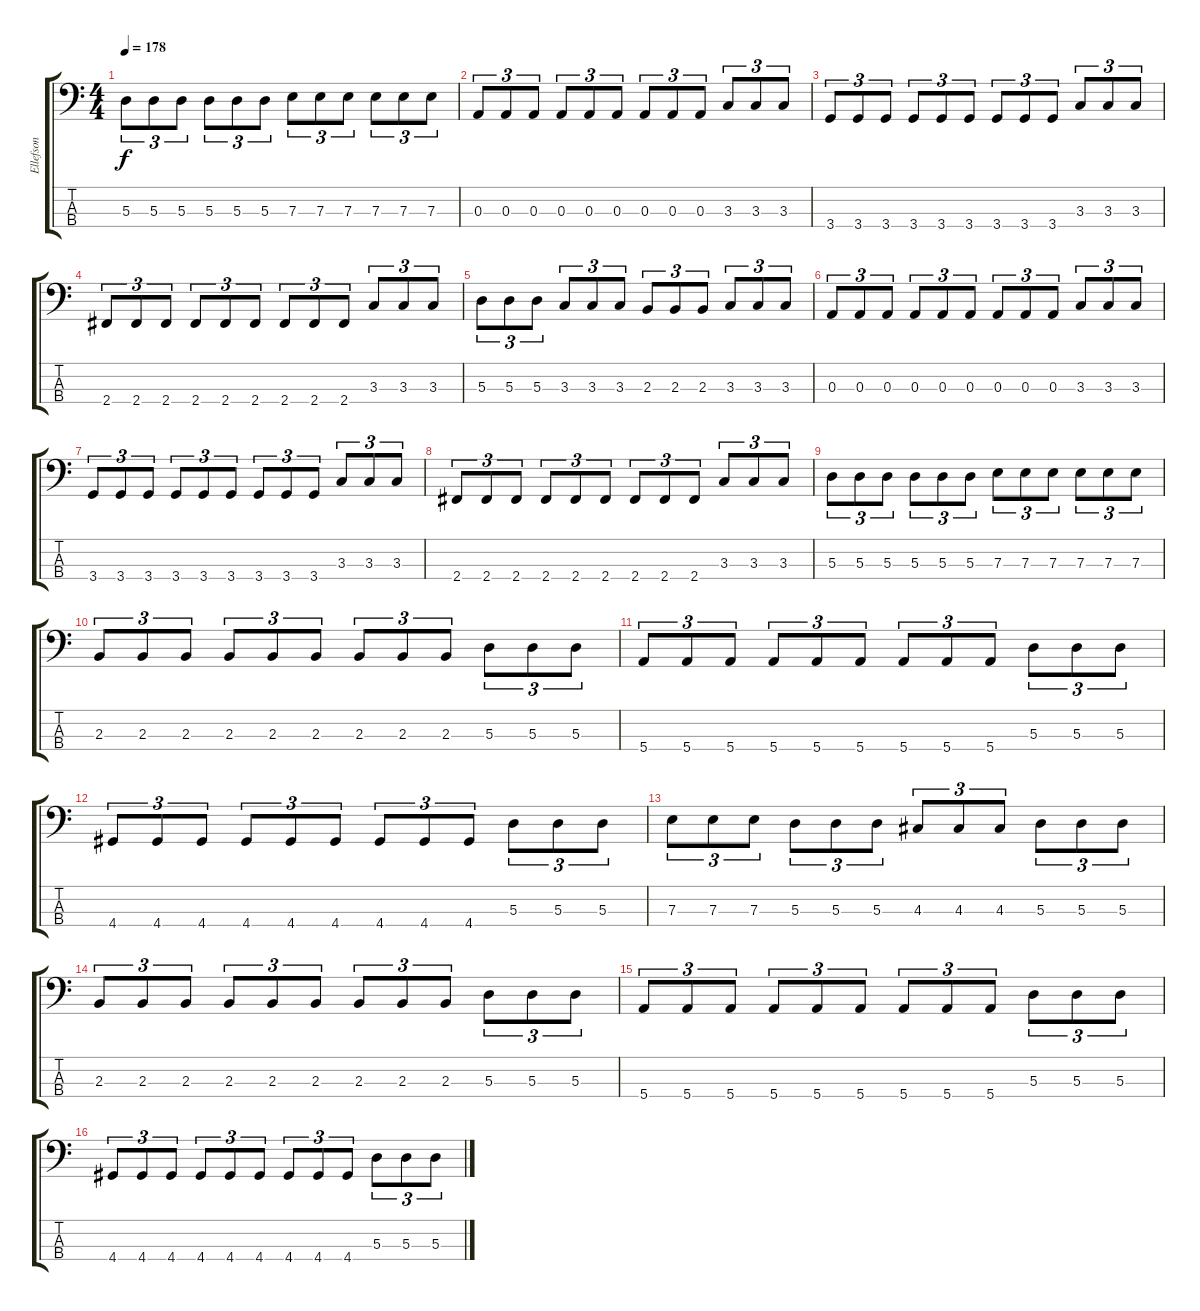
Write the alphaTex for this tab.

\track ("Ellefson" "Ellefson") {instrument electricbasspick}
\staff {score tabs}
\tuning (G2 D2 A1 E1) {hide}
\ts (4 4)
\tempo 178
\clef f4
\ks c
5.3.8{tu (3 2) dy f} 5.3.8{tu (3 2)} 5.3.8{tu (3 2)} 5.3.8{tu (3 2)} 5.3.8{tu (3 2)} 5.3.8{tu (3 2)} 7.3.8{tu (3 2)} 7.3.8{tu (3 2)} 7.3.8{tu (3 2)} 7.3.8{tu (3 2)} 7.3.8{tu (3 2)} 7.3.8{tu (3 2)} |
0.3.8{tu (3 2)} 0.3.8{tu (3 2)} 0.3.8{tu (3 2)} 0.3.8{tu (3 2)} 0.3.8{tu (3 2)} 0.3.8{tu (3 2)} 0.3.8{tu (3 2)} 0.3.8{tu (3 2)} 0.3.8{tu (3 2)} 3.3.8{tu (3 2)} 3.3.8{tu (3 2)} 3.3.8{tu (3 2)} |
3.4.8{tu (3 2)} 3.4.8{tu (3 2)} 3.4.8{tu (3 2)} 3.4.8{tu (3 2)} 3.4.8{tu (3 2)} 3.4.8{tu (3 2)} 3.4.8{tu (3 2)} 3.4.8{tu (3 2)} 3.4.8{tu (3 2)} 3.3.8{tu (3 2)} 3.3.8{tu (3 2)} 3.3.8{tu (3 2)} |
2.4.8{tu (3 2)} 2.4.8{tu (3 2)} 2.4.8{tu (3 2)} 2.4.8{tu (3 2)} 2.4.8{tu (3 2)} 2.4.8{tu (3 2)} 2.4.8{tu (3 2)} 2.4.8{tu (3 2)} 2.4.8{tu (3 2)} 3.3.8{tu (3 2)} 3.3.8{tu (3 2)} 3.3.8{tu (3 2)} |
5.3.8{tu (3 2)} 5.3.8{tu (3 2)} 5.3.8{tu (3 2)} 3.3.8{tu (3 2)} 3.3.8{tu (3 2)} 3.3.8{tu (3 2)} 2.3.8{tu (3 2)} 2.3.8{tu (3 2)} 2.3.8{tu (3 2)} 3.3.8{tu (3 2)} 3.3.8{tu (3 2)} 3.3.8{tu (3 2)} |
0.3.8{tu (3 2)} 0.3.8{tu (3 2)} 0.3.8{tu (3 2)} 0.3.8{tu (3 2)} 0.3.8{tu (3 2)} 0.3.8{tu (3 2)} 0.3.8{tu (3 2)} 0.3.8{tu (3 2)} 0.3.8{tu (3 2)} 3.3.8{tu (3 2)} 3.3.8{tu (3 2)} 3.3.8{tu (3 2)} |
3.4.8{tu (3 2)} 3.4.8{tu (3 2)} 3.4.8{tu (3 2)} 3.4.8{tu (3 2)} 3.4.8{tu (3 2)} 3.4.8{tu (3 2)} 3.4.8{tu (3 2)} 3.4.8{tu (3 2)} 3.4.8{tu (3 2)} 3.3.8{tu (3 2)} 3.3.8{tu (3 2)} 3.3.8{tu (3 2)} |
2.4.8{tu (3 2)} 2.4.8{tu (3 2)} 2.4.8{tu (3 2)} 2.4.8{tu (3 2)} 2.4.8{tu (3 2)} 2.4.8{tu (3 2)} 2.4.8{tu (3 2)} 2.4.8{tu (3 2)} 2.4.8{tu (3 2)} 3.3.8{tu (3 2)} 3.3.8{tu (3 2)} 3.3.8{tu (3 2)} |
5.3.8{tu (3 2)} 5.3.8{tu (3 2)} 5.3.8{tu (3 2)} 5.3.8{tu (3 2)} 5.3.8{tu (3 2)} 5.3.8{tu (3 2)} 7.3.8{tu (3 2)} 7.3.8{tu (3 2)} 7.3.8{tu (3 2)} 7.3.8{tu (3 2)} 7.3.8{tu (3 2)} 7.3.8{tu (3 2)} |
2.3.8{tu (3 2)} 2.3.8{tu (3 2)} 2.3.8{tu (3 2)} 2.3.8{tu (3 2)} 2.3.8{tu (3 2)} 2.3.8{tu (3 2)} 2.3.8{tu (3 2)} 2.3.8{tu (3 2)} 2.3.8{tu (3 2)} 5.3.8{tu (3 2)} 5.3.8{tu (3 2)} 5.3.8{tu (3 2)} |
5.4.8{tu (3 2)} 5.4.8{tu (3 2)} 5.4.8{tu (3 2)} 5.4.8{tu (3 2)} 5.4.8{tu (3 2)} 5.4.8{tu (3 2)} 5.4.8{tu (3 2)} 5.4.8{tu (3 2)} 5.4.8{tu (3 2)} 5.3.8{tu (3 2)} 5.3.8{tu (3 2)} 5.3.8{tu (3 2)} |
4.4.8{tu (3 2)} 4.4.8{tu (3 2)} 4.4.8{tu (3 2)} 4.4.8{tu (3 2)} 4.4.8{tu (3 2)} 4.4.8{tu (3 2)} 4.4.8{tu (3 2)} 4.4.8{tu (3 2)} 4.4.8{tu (3 2)} 5.3.8{tu (3 2)} 5.3.8{tu (3 2)} 5.3.8{tu (3 2)} |
7.3.8{tu (3 2)} 7.3.8{tu (3 2)} 7.3.8{tu (3 2)} 5.3.8{tu (3 2)} 5.3.8{tu (3 2)} 5.3.8{tu (3 2)} 4.3.8{tu (3 2)} 4.3.8{tu (3 2)} 4.3.8{tu (3 2)} 5.3.8{tu (3 2)} 5.3.8{tu (3 2)} 5.3.8{tu (3 2)} |
2.3.8{tu (3 2)} 2.3.8{tu (3 2)} 2.3.8{tu (3 2)} 2.3.8{tu (3 2)} 2.3.8{tu (3 2)} 2.3.8{tu (3 2)} 2.3.8{tu (3 2)} 2.3.8{tu (3 2)} 2.3.8{tu (3 2)} 5.3.8{tu (3 2)} 5.3.8{tu (3 2)} 5.3.8{tu (3 2)} |
5.4.8{tu (3 2)} 5.4.8{tu (3 2)} 5.4.8{tu (3 2)} 5.4.8{tu (3 2)} 5.4.8{tu (3 2)} 5.4.8{tu (3 2)} 5.4.8{tu (3 2)} 5.4.8{tu (3 2)} 5.4.8{tu (3 2)} 5.3.8{tu (3 2)} 5.3.8{tu (3 2)} 5.3.8{tu (3 2)} |
4.4.8{tu (3 2)} 4.4.8{tu (3 2)} 4.4.8{tu (3 2)} 4.4.8{tu (3 2)} 4.4.8{tu (3 2)} 4.4.8{tu (3 2)} 4.4.8{tu (3 2)} 4.4.8{tu (3 2)} 4.4.8{tu (3 2)} 5.3.8{tu (3 2)} 5.3.8{tu (3 2)} 5.3.8{tu (3 2)}
